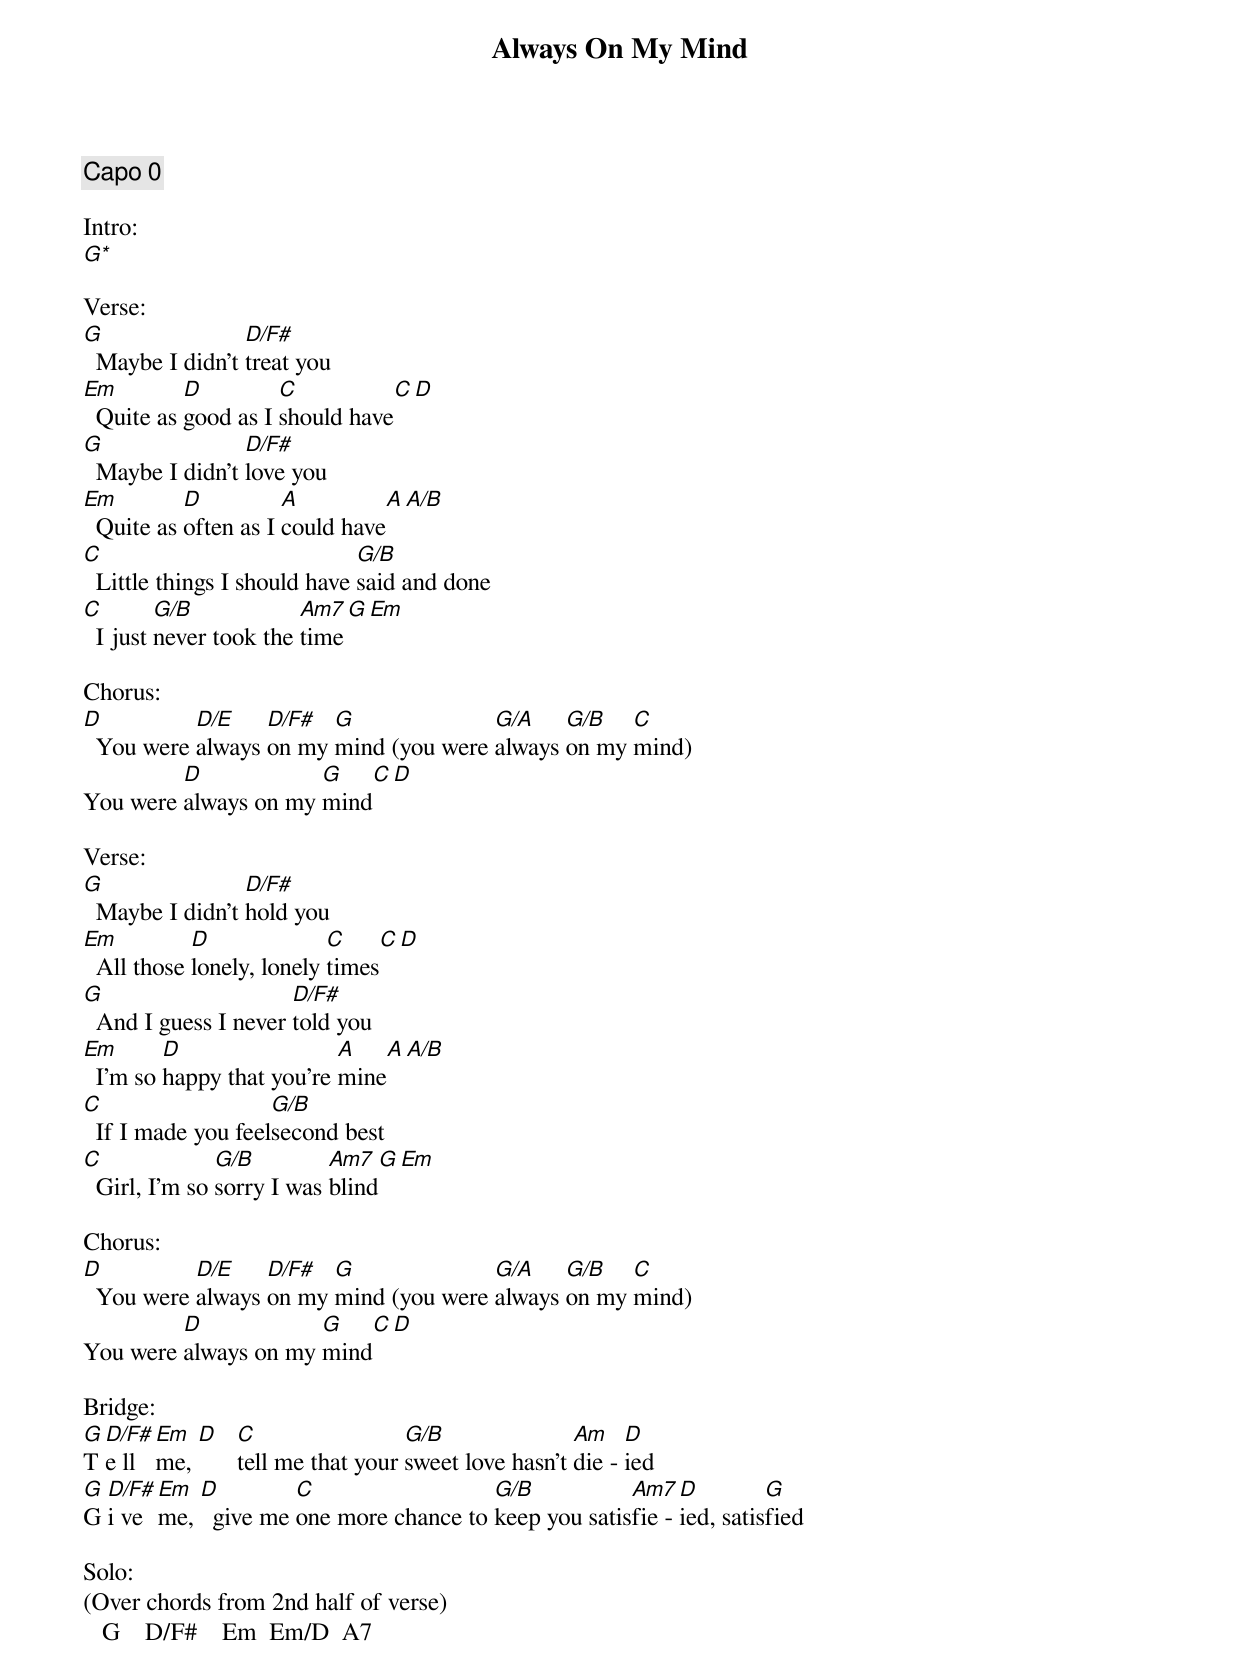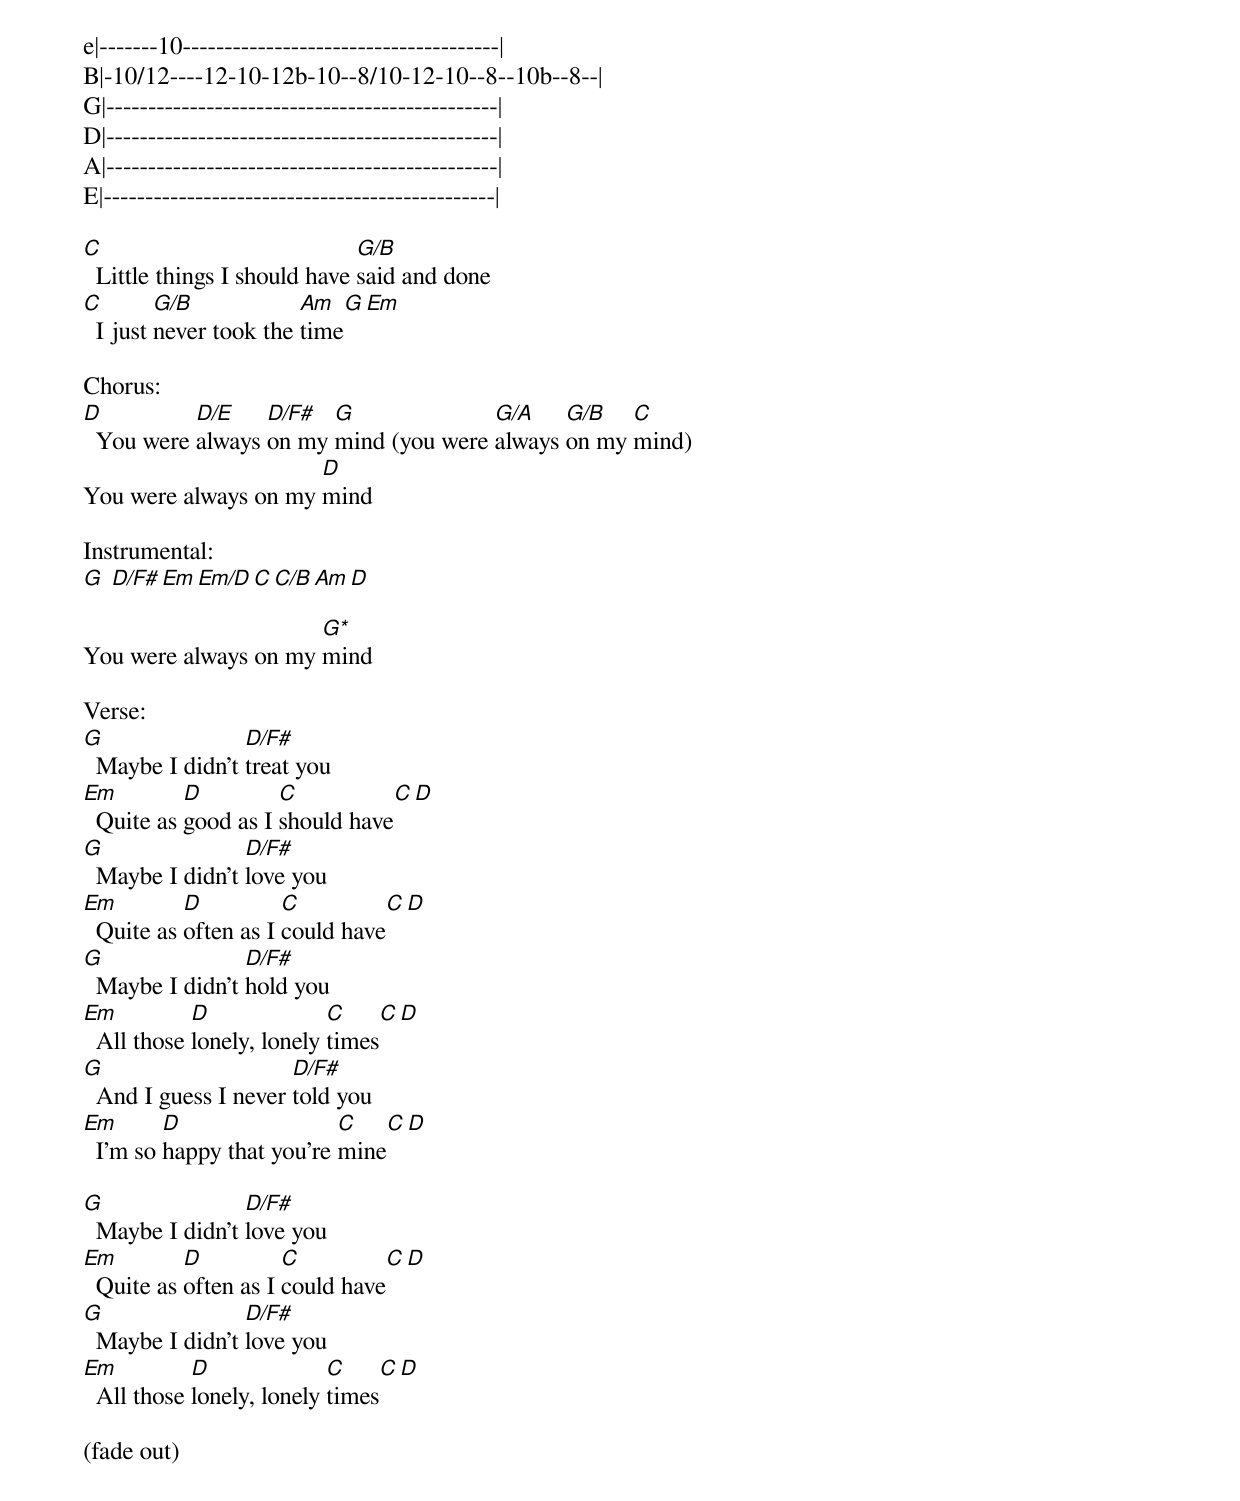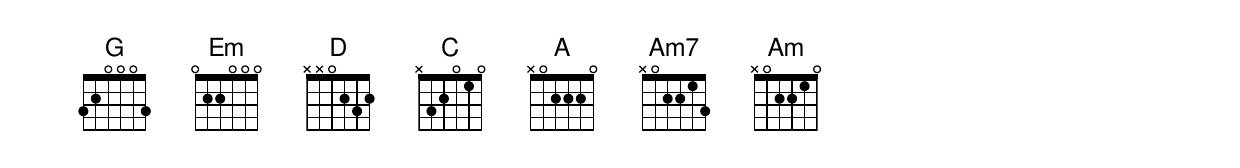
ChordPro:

{title:Always On My Mind}
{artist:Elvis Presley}
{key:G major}
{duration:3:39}
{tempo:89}
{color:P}

{comment: Capo 0}

Intro:
[G*]

Verse:
[G]  Maybe I didn’t [D/F#]treat you
[Em]  Quite as [D]good as I [C]should have[C][D]
[G]  Maybe I didn’t [D/F#]love you
[Em]  Quite as [D]often as I [A]could have[A][A/B]
[C]  Little things I should have [G/B]said and done
[C]  I just [G/B]never took the [Am7]time[G][Em]

Chorus:
[D]  You were [D/E]always [D/F#]on my [G]mind (you were [G/A]always [G/B]on my [C]mind)
You were [D]always on my [G]mind[C][D]

Verse:
[G]  Maybe I didn’t [D/F#]hold you
[Em]  All those [D]lonely, lonely [C]times[C][D]
[G]  And I guess I never [D/F#]told you
[Em]  I’m so [D]happy that you’re [A]mine[A][A/B]
[C]  If I made you feel[G/B]second best
[C]  Girl, I’m so [G/B]sorry I was [Am7]blind[G][Em]

Chorus:
[D]  You were [D/E]always [D/F#]on my [G]mind (you were [G/A]always [G/B]on my [C]mind)
You were [D]always on my [G]mind[C][D]

Bridge:
[G]T [D/F#]e ll  [Em]me, [D]   [C]tell me that your [G/B]sweet love hasn’t [Am]die - [D]ied
[G]G [D/F#]i ve  [Em]me, [D]  give me [C]one more chance to [G/B]keep you satis[Am7]fie - [D]ied, satis[G]fied

Solo:
(Over chords from 2nd half of verse)
   G    D/F#    Em  Em/D  A7
e|-------10--------------------------------------|
B|-10/12----12-10-12b-10--8/10-12-10--8--10b--8--|
G|-----------------------------------------------|
D|-----------------------------------------------|
A|-----------------------------------------------|
E|-----------------------------------------------|

[C]  Little things I should have [G/B]said and done
[C]  I just [G/B]never took the [Am]time[G][Em]

Chorus:
[D]  You were [D/E]always [D/F#]on my [G]mind (you were [G/A]always [G/B]on my [C]mind)
You were always on my [D]mind

Instrumental:
[G] [D/F#][Em][Em/D][C][C/B][Am][D]

You were always on my [G*]mind

Verse:
[G]  Maybe I didn’t [D/F#]treat you
[Em]  Quite as [D]good as I [C]should have[C][D]
[G]  Maybe I didn’t [D/F#]love you
[Em]  Quite as [D]often as I [C]could have[C][D]
[G]  Maybe I didn’t [D/F#]hold you
[Em]  All those [D]lonely, lonely [C]times[C][D]
[G]  And I guess I never [D/F#]told you
[Em]  I’m so [D]happy that you’re [C]mine[C][D]

[G]  Maybe I didn’t [D/F#]love you
[Em]  Quite as [D]often as I [C]could have[C][D]
[G]  Maybe I didn’t [D/F#]love you
[Em]  All those [D]lonely, lonely [C]times[C][D]

(fade out)
